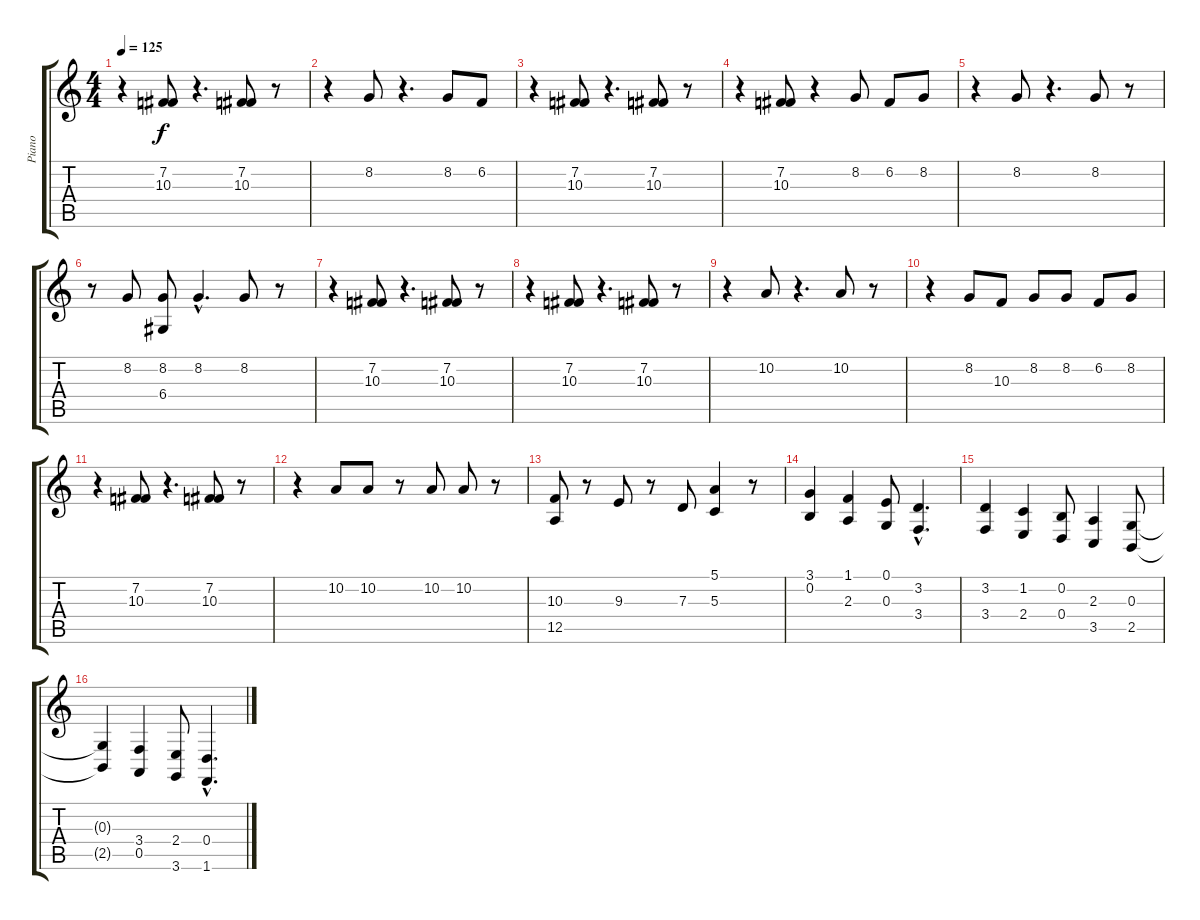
\track ("Piano" "Piano") {instrument acousticgrandpiano}
\staff {score tabs}
\tuning (E4 B3 G3 D3 A2 E2) {hide}
\ts (4 4)
\tempo 125
\clef g2
\ks c
r.4{dy f} (7.2 10.3).8 r.4{d} (7.2 10.3).8 r.8 |
r.4 8.2.8 r.4{d} 8.2.8 6.2.8 |
r.4 (7.2 10.3).8 r.4{d} (7.2 10.3).8 r.8 |
r.4 (7.2 10.3).8 r.4 8.2.8 6.2.8 8.2.8 |
r.4 8.2.8 r.4{d} 8.2.8 r.8 |
r.8 8.2.8 (8.2 6.4).8 8.2{hac}.4{d} 8.2.8 r.8 |
r.4 (7.2 10.3).8 r.4{d} (7.2 10.3).8 r.8 |
r.4 (7.2 10.3).8 r.4{d} (7.2 10.3).8 r.8 |
r.4 10.2.8 r.4{d} 10.2.8 r.8 |
r.4 8.2.8 10.3.8 8.2.8 8.2.8 6.2.8 8.2.8 |
r.4 (7.2 10.3).8 r.4{d} (7.2 10.3).8 r.8 |
r.4 10.2.8 10.2.8 r.8 10.2.8 10.2.8 r.8 |
(10.3 12.5).8{volume 13} r.8 9.3.8 r.8 7.3.8 (5.1 5.3).4 r.8 |
(3.1 0.2).4 (1.1 2.3).4 (0.1 0.3).8 (3.2{hac} 3.4{hac}).4{d} |
(3.2 3.4).4 (1.2 2.4).4 (0.2 0.4).8 (2.3 3.5).4 (0.3 2.5).8 |
(0.3{t} 2.5{t}).4 (3.4 0.5).4 (2.4 3.6).8 (0.4{hac} 1.6{hac}).4{d}
